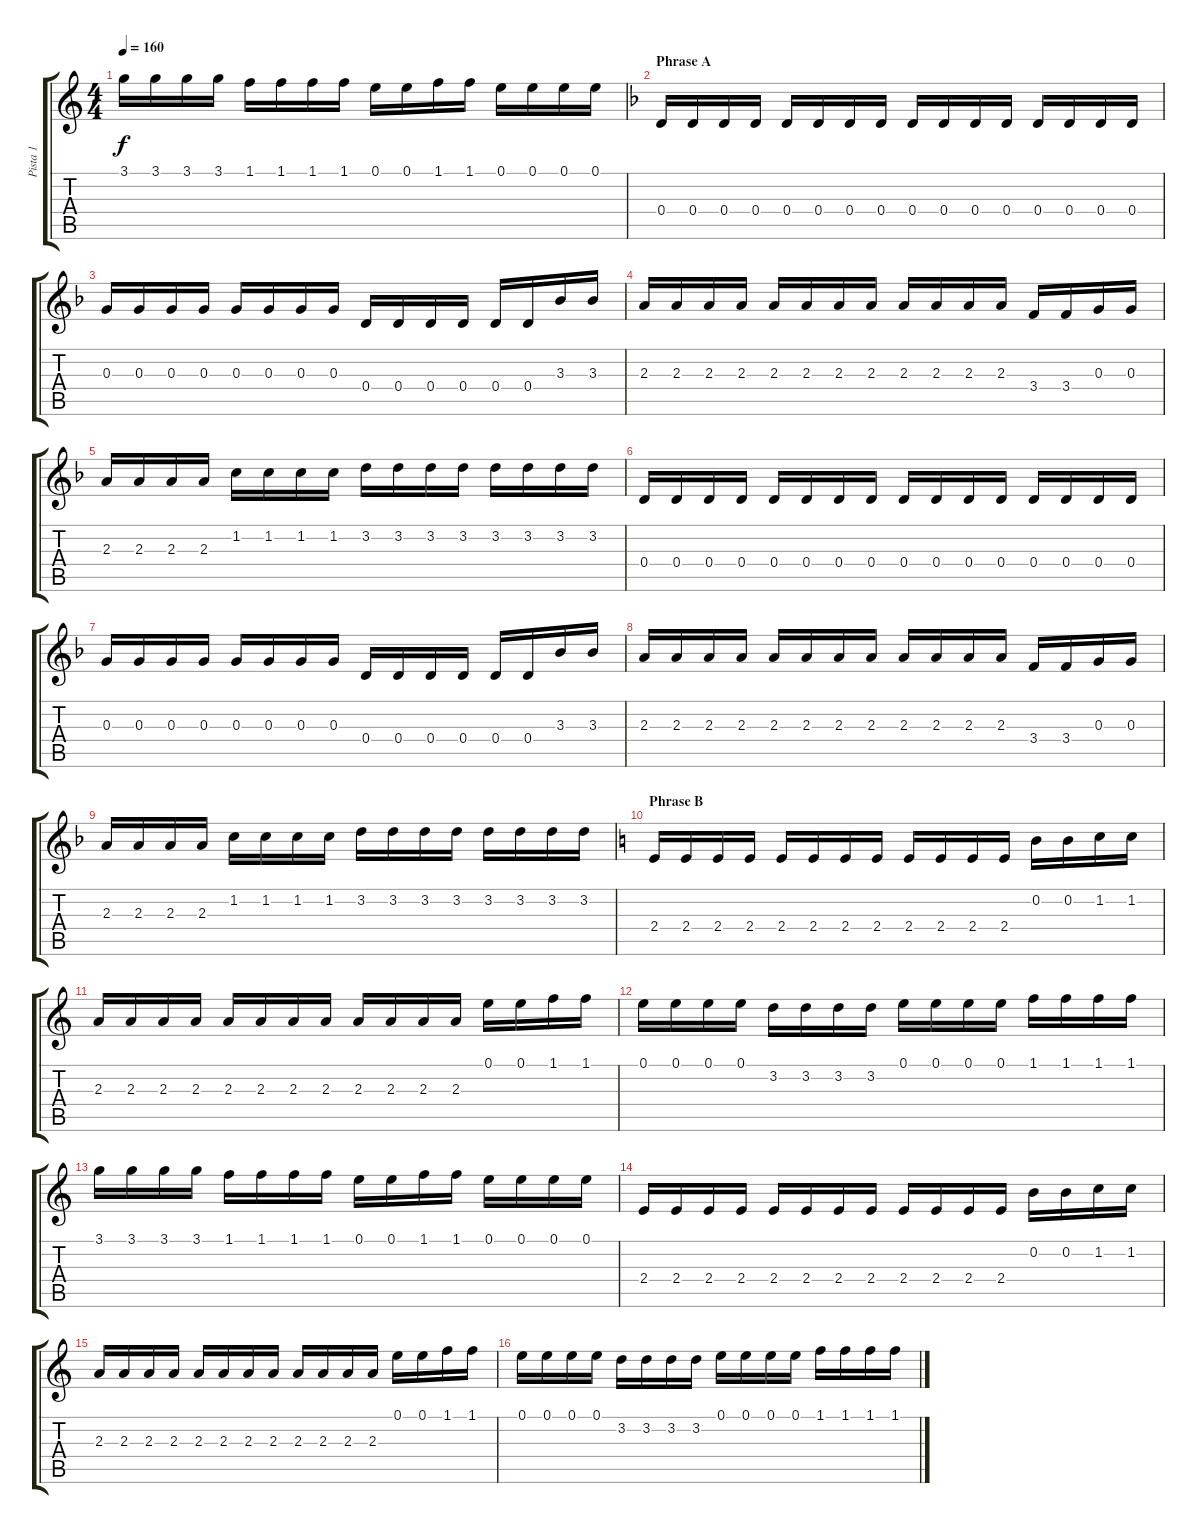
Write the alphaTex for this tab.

\track ("Pista 1" "Pista 1") {instrument distortionguitar}
\staff {score tabs}
\tuning (E4 B3 G3 D3 A2 E2) {hide}
\ts (4 4)
\tempo 160
\clef g2
\ks c
3.1.16{dy f} 3.1.16 3.1.16 3.1.16 1.1.16 1.1.16 1.1.16 1.1.16 0.1.16 0.1.16 1.1.16 1.1.16 0.1.16 0.1.16 0.1.16 0.1.16 |
\section ("" "Phrase A")
\ks f
0.4.16 0.4.16 0.4.16 0.4.16 0.4.16 0.4.16 0.4.16 0.4.16 0.4.16 0.4.16 0.4.16 0.4.16 0.4.16 0.4.16 0.4.16 0.4.16 |
0.3.16 0.3.16 0.3.16 0.3.16 0.3.16 0.3.16 0.3.16 0.3.16 0.4.16 0.4.16 0.4.16 0.4.16 0.4.16 0.4.16 3.3.16 3.3.16 |
2.3.16 2.3.16 2.3.16 2.3.16 2.3.16 2.3.16 2.3.16 2.3.16 2.3.16 2.3.16 2.3.16 2.3.16 3.4.16 3.4.16 0.3.16 0.3.16 |
2.3.16 2.3.16 2.3.16 2.3.16 1.2.16 1.2.16 1.2.16 1.2.16 3.2.16 3.2.16 3.2.16 3.2.16 3.2.16 3.2.16 3.2.16 3.2.16 |
0.4.16 0.4.16 0.4.16 0.4.16 0.4.16 0.4.16 0.4.16 0.4.16 0.4.16 0.4.16 0.4.16 0.4.16 0.4.16 0.4.16 0.4.16 0.4.16 |
0.3.16 0.3.16 0.3.16 0.3.16 0.3.16 0.3.16 0.3.16 0.3.16 0.4.16 0.4.16 0.4.16 0.4.16 0.4.16 0.4.16 3.3.16 3.3.16 |
2.3.16 2.3.16 2.3.16 2.3.16 2.3.16 2.3.16 2.3.16 2.3.16 2.3.16 2.3.16 2.3.16 2.3.16 3.4.16 3.4.16 0.3.16 0.3.16 |
2.3.16 2.3.16 2.3.16 2.3.16 1.2.16 1.2.16 1.2.16 1.2.16 3.2.16 3.2.16 3.2.16 3.2.16 3.2.16 3.2.16 3.2.16 3.2.16 |
\section ("" "Phrase B")
\ks c
2.4.16 2.4.16 2.4.16 2.4.16 2.4.16 2.4.16 2.4.16 2.4.16 2.4.16 2.4.16 2.4.16 2.4.16 0.2.16 0.2.16 1.2.16 1.2.16 |
2.3.16 2.3.16 2.3.16 2.3.16 2.3.16 2.3.16 2.3.16 2.3.16 2.3.16 2.3.16 2.3.16 2.3.16 0.1.16 0.1.16 1.1.16 1.1.16 |
0.1.16 0.1.16 0.1.16 0.1.16 3.2.16 3.2.16 3.2.16 3.2.16 0.1.16 0.1.16 0.1.16 0.1.16 1.1.16 1.1.16 1.1.16 1.1.16 |
3.1.16 3.1.16 3.1.16 3.1.16 1.1.16 1.1.16 1.1.16 1.1.16 0.1.16 0.1.16 1.1.16 1.1.16 0.1.16 0.1.16 0.1.16 0.1.16 |
2.4.16 2.4.16 2.4.16 2.4.16 2.4.16 2.4.16 2.4.16 2.4.16 2.4.16 2.4.16 2.4.16 2.4.16 0.2.16 0.2.16 1.2.16 1.2.16 |
2.3.16 2.3.16 2.3.16 2.3.16 2.3.16 2.3.16 2.3.16 2.3.16 2.3.16 2.3.16 2.3.16 2.3.16 0.1.16 0.1.16 1.1.16 1.1.16 |
0.1.16 0.1.16 0.1.16 0.1.16 3.2.16 3.2.16 3.2.16 3.2.16 0.1.16 0.1.16 0.1.16 0.1.16 1.1.16 1.1.16 1.1.16 1.1.16
